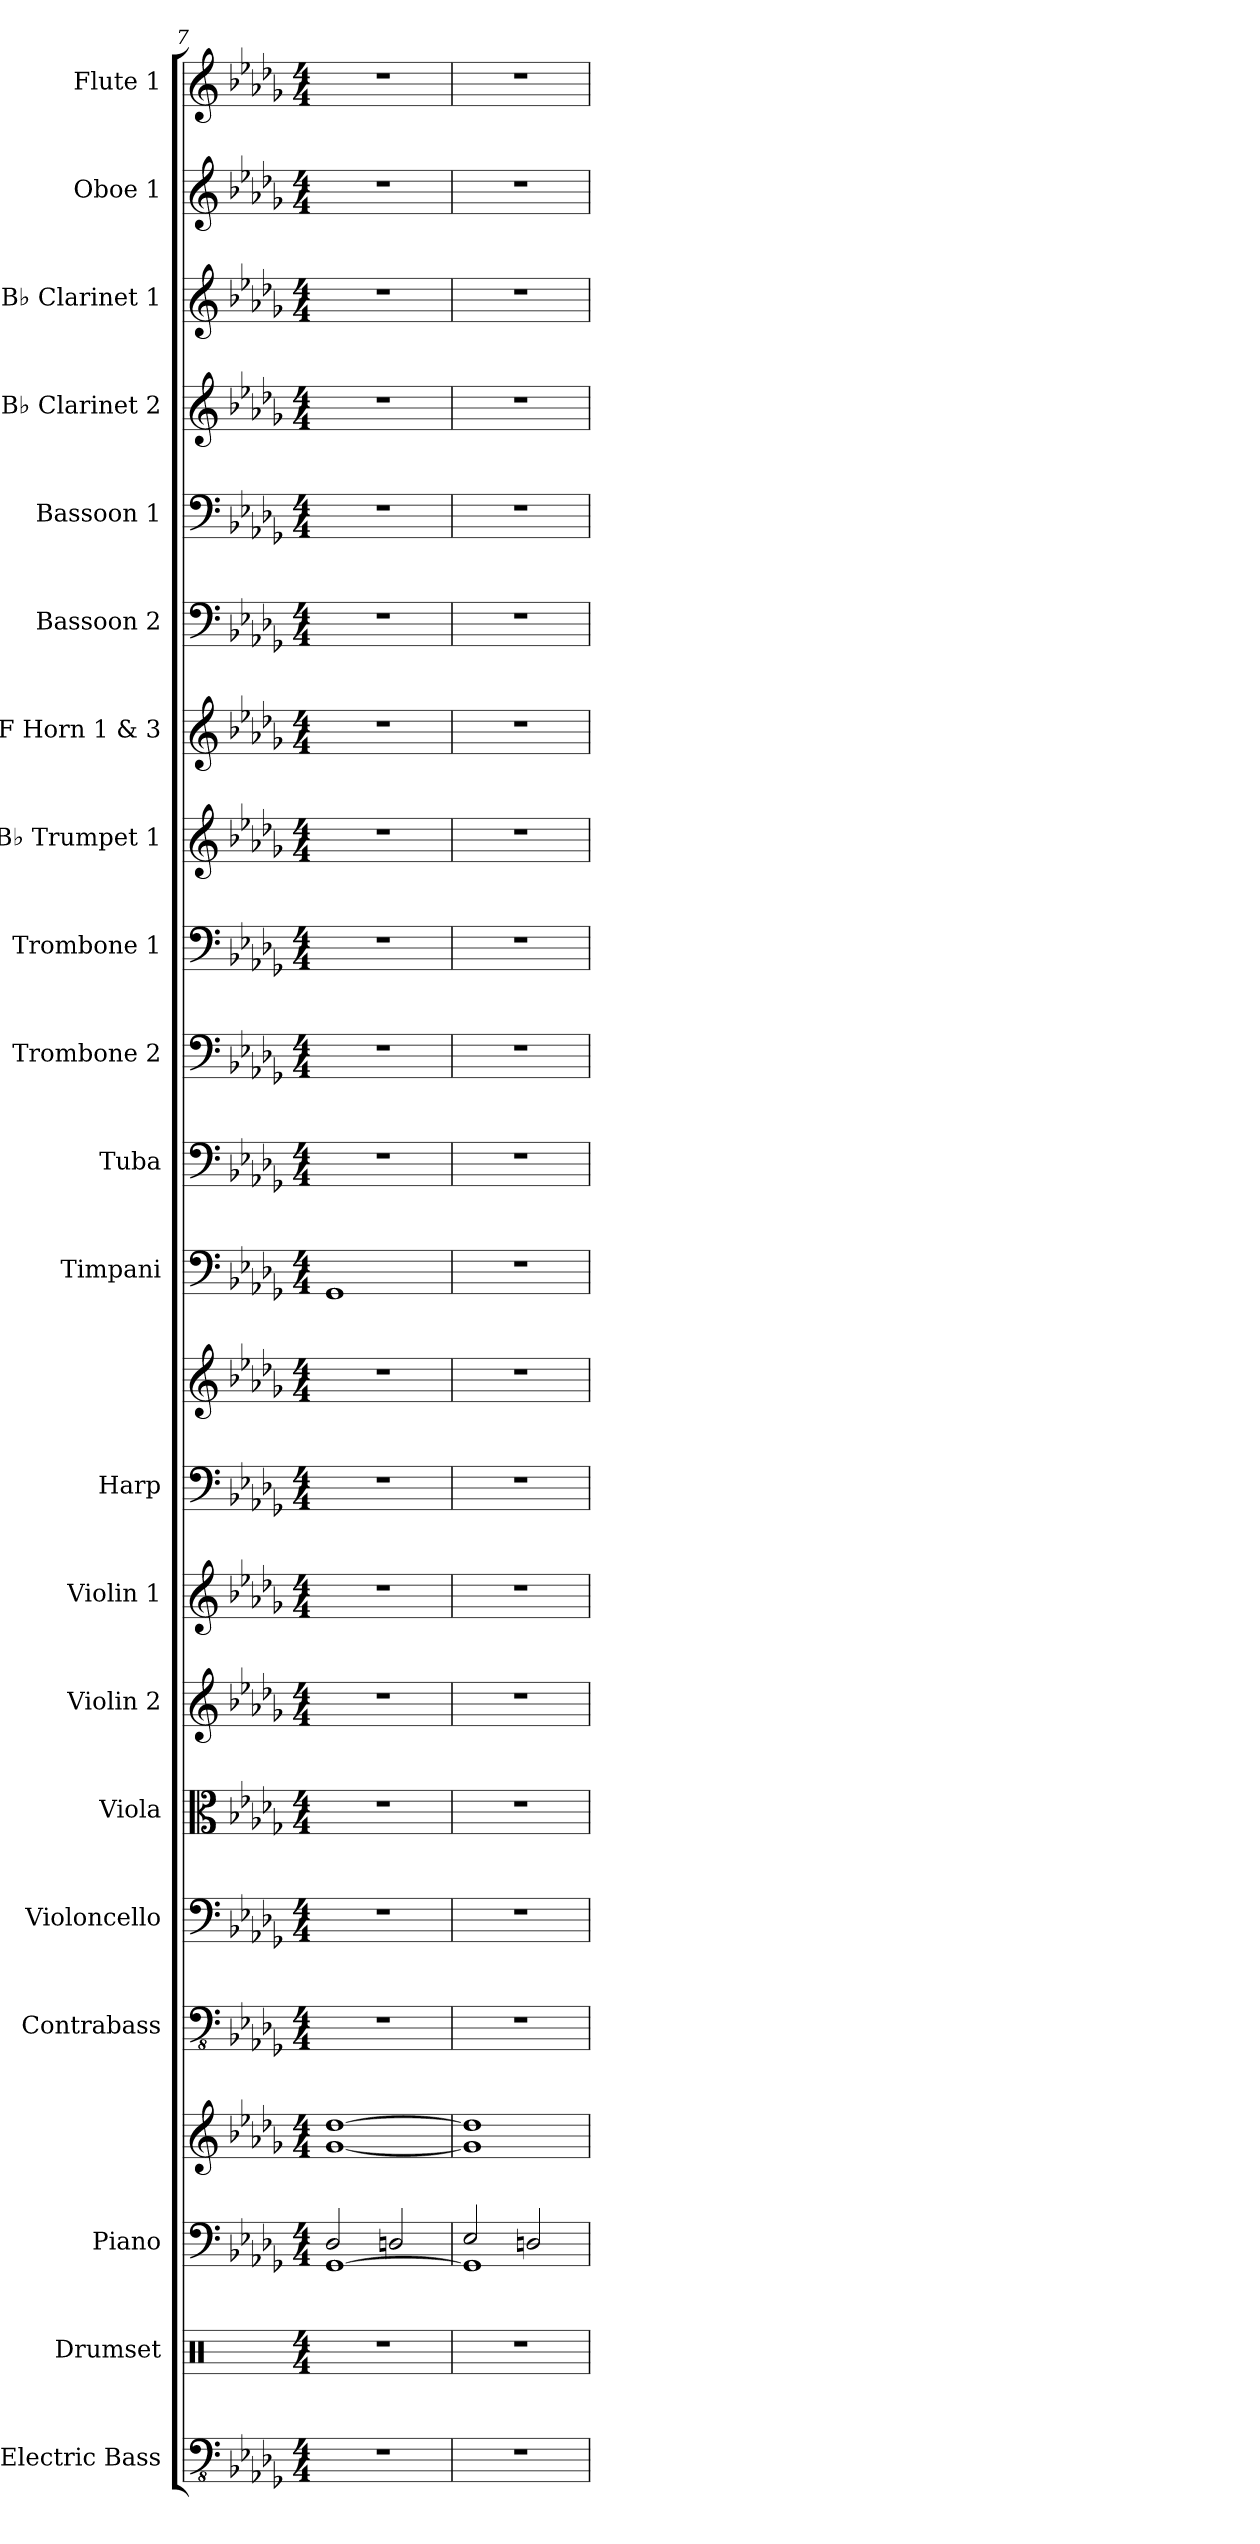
**kern	**kern	**kern	**kern	**kern	**kern	**kern	**kern	**kern	**kern	**kern	**kern	**kern	**kern	**kern	**kern	**kern	**kern	**kern	**kern	**kern	**kern	**kern
*part21	*part20	*part19	*part19	*part18	*part17	*part16	*part15	*part14	*part13	*part13	*part12	*part11	*part10	*part9	*part8	*part7	*part6	*part5	*part4	*part3	*part2	*part1
*staff23	*staff22	*staff21	*staff20	*staff19	*staff18	*staff17	*staff16	*staff15	*staff14	*staff13	*staff12	*staff11	*staff10	*staff9	*staff8	*staff7	*staff6	*staff5	*staff4	*staff3	*staff2	*staff1
*I"Electric Bass	*I"Drumset	*I"Piano	*	*I"Contrabass	*I"Violoncello	*I"Viola	*I"Violin 2	*I"Violin 1	*I"Harp	*	*I"Timpani	*I"Tuba	*I"Trombone 2	*I"Trombone 1	*I"B♭ Trumpet 1	*I"F Horn 1 &amp; 3	*I"Bassoon 2	*I"Bassoon 1	*I"B♭ Clarinet 2	*I"B♭ Clarinet 1	*I"Oboe 1	*I"Flute 1
*I'El. B.	*I'Drs.	*I'Pno.	*	*I'Cb.	*I'Vc.	*I'Vla.	*I'Vln. 2	*I'Vln. 1	*I'Hrp.	*	*I'Timp.	*I'Tba.	*I'Tbn. 2	*I'Tbn. 1	*I'B♭ Tpt. 1	*I'F Hn. 1 3	*I'Bsn. 2	*I'Bsn. 1	*I'B♭ Cl. 2	*I'B♭ Cl. 1	*I'Ob. 1	*I'Fl. 1
*clefFv4	*clefX	*clefF4	*clefG2	*clefFv4	*clefF4	*clefC3	*clefG2	*clefG2	*clefF4	*clefG2	*clefF4	*clefF4	*clefF4	*clefF4	*clefG2	*clefG2	*clefF4	*clefF4	*clefG2	*clefG2	*clefG2	*clefG2
*	*	*	*	*ITrd7c12	*	*	*	*	*	*	*	*	*	*	*ITrd1c2	*ITrd4c7	*	*	*ITrd1c2	*ITrd1c2	*	*
*k[b-e-a-d-g-]	*k[]	*k[b-e-a-d-g-]	*k[b-e-a-d-g-]	*k[b-e-a-d-g-]	*k[b-e-a-d-g-]	*k[b-e-a-d-g-]	*k[b-e-a-d-g-]	*k[b-e-a-d-g-]	*k[b-e-a-d-g-]	*k[b-e-a-d-g-]	*k[b-e-a-d-g-]	*k[b-e-a-d-g-]	*k[b-e-a-d-g-]	*k[b-e-a-d-g-]	*k[b-e-a-d-g-c-f-]	*k[b-e-a-d-g-c-]	*k[b-e-a-d-g-]	*k[b-e-a-d-g-]	*k[b-e-a-d-g-c-f-]	*k[b-e-a-d-g-c-f-]	*k[b-e-a-d-g-]	*k[b-e-a-d-g-]
*M4/4	*M4/4	*M4/4	*M4/4	*M4/4	*M4/4	*M4/4	*M4/4	*M4/4	*M4/4	*M4/4	*M4/4	*M4/4	*M4/4	*M4/4	*M4/4	*M4/4	*M4/4	*M4/4	*M4/4	*M4/4	*M4/4	*M4/4
=7	=7	=7	=7	=7	=7	=7	=7	=7	=7	=7	=7	=7	=7	=7	=7	=7	=7	=7	=7	=7	=7	=7
*	*	*^	*	*	*	*	*	*	*	*	*	*	*	*	*	*	*	*	*	*	*	*
1r	1r	[1GG-	2D-/	[1g- [1dd-	1r	1r	1r	1r	1r	1r	1r	1GG-	1r	1r	1r	1r	1r	1r	1r	1r	1r	1r	1r
.	.	.	2Dn/	.	.	.	.	.	.	.	.	.	.	.	.	.	.	.	.	.	.	.	.
=8	=8	=8	=8	=8	=8	=8	=8	=8	=8	=8	=8	=8	=8	=8	=8	=8	=8	=8	=8	=8	=8	=8	=8
1r	1r	1GG-]	2E-/	1g-] 1dd-]	1r	1r	1r	1r	1r	1r	1r	1r	1r	1r	1r	1r	1r	1r	1r	1r	1r	1r	1r
.	.	.	2Dn/	.	.	.	.	.	.	.	.	.	.	.	.	.	.	.	.	.	.	.	.
*	*	*v	*v	*	*	*	*	*	*	*	*	*	*	*	*	*	*	*	*	*	*	*	*
=	=	=	=	=	=	=	=	=	=	=	=	=	=	=	=	=	=	=	=	=	=	=
*-	*-	*-	*-	*-	*-	*-	*-	*-	*-	*-	*-	*-	*-	*-	*-	*-	*-	*-	*-	*-	*-	*-
